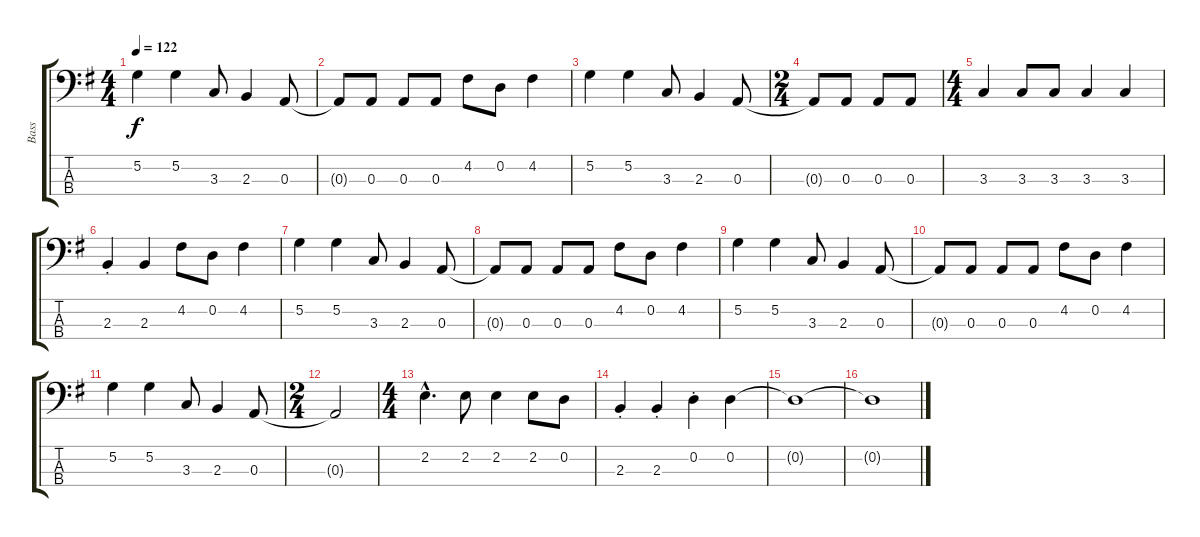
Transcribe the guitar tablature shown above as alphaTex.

\track ("Bass" "Bass") {instrument electricbasspick}
\staff {score tabs}
\tuning (G2 D2 A1 E1) {hide}
\ts (4 4)
\tempo 122
\clef f4
\ks g
5.2.4{dy f} 5.2.4 3.3.8 2.3.4 0.3.8 |
0.3{t}.8 0.3.8 0.3.8 0.3.8 4.2.8 0.2.8 4.2.4 |
5.2.4 5.2.4 3.3.8 2.3.4 0.3.8 |
\ts (2 4)
0.3{t}.8 0.3.8 0.3.8 0.3.8 |
\ts (4 4)
3.3.4 3.3.8 3.3.8 3.3.4 3.3.4 |
2.3{st}.4 2.3.4 4.2.8 0.2.8 4.2.4 |
5.2.4 5.2.4 3.3.8 2.3.4 0.3.8 |
0.3{t}.8 0.3.8 0.3.8 0.3.8 4.2.8 0.2.8 4.2.4 |
5.2.4 5.2.4 3.3.8 2.3.4 0.3.8 |
0.3{t}.8 0.3.8 0.3.8 0.3.8 4.2.8 0.2.8 4.2.4 |
5.2.4 5.2.4 3.3.8 2.3.4 0.3.8 |
\ts (2 4)
0.3{t}.2 |
\ts (4 4)
2.2{hac}.4{d} 2.2.8 2.2.4 2.2.8 0.2.8 |
2.3{st}.4 2.3{st}.4 0.2{st}.4 0.2.4 |
0.2{t}.1 |
0.2{t}.1
